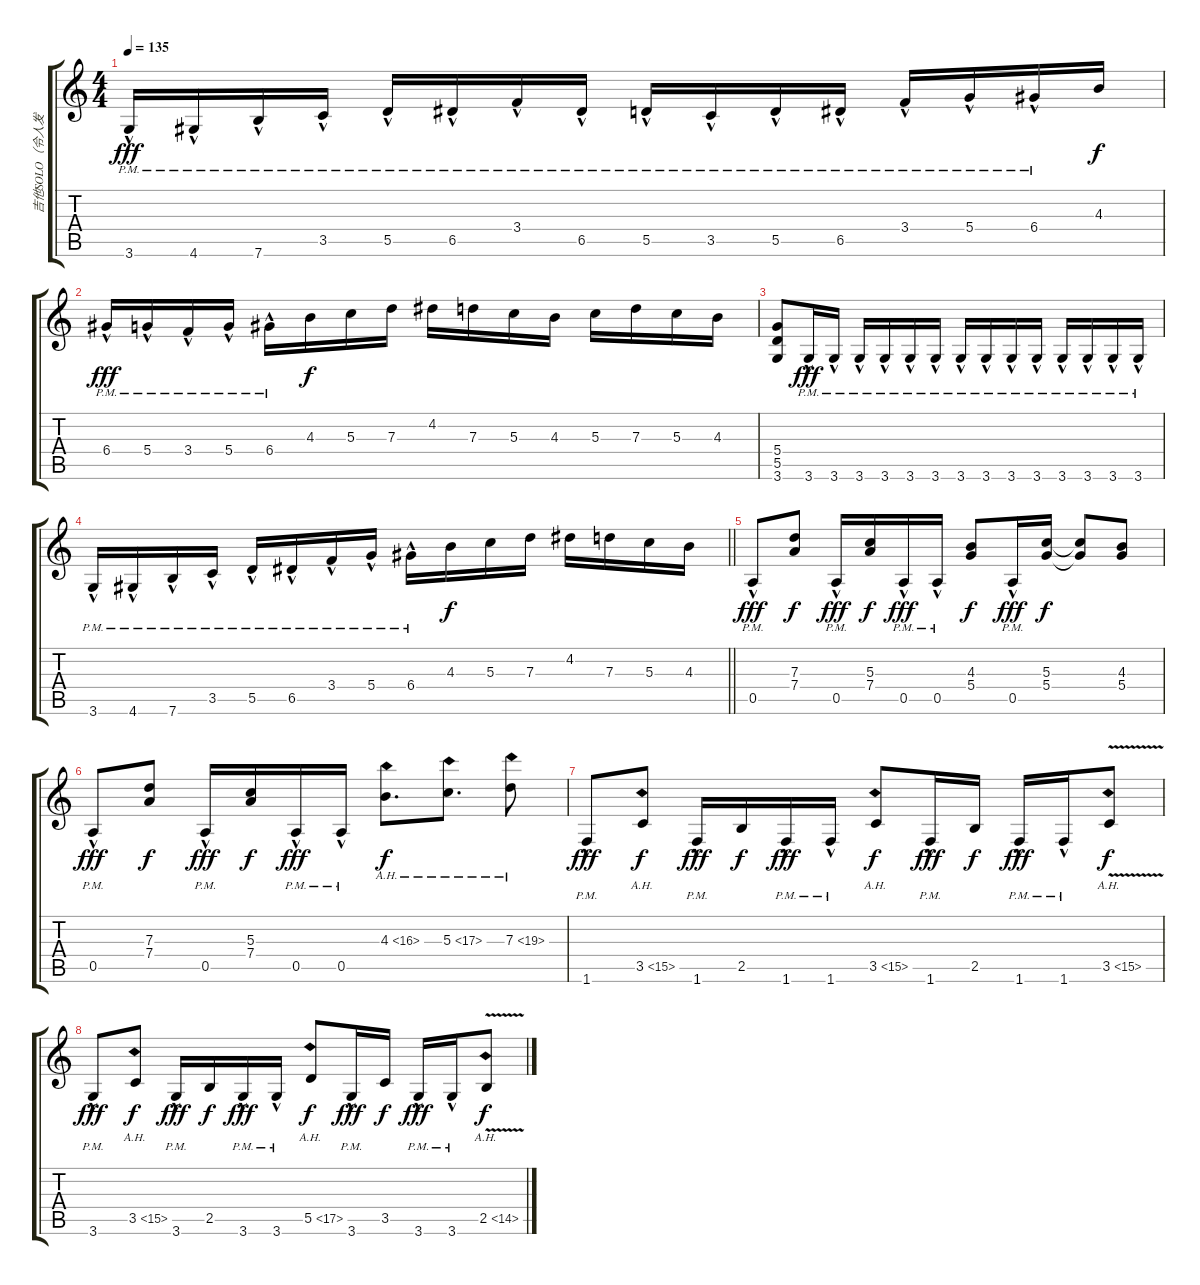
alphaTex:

\track ("吉他SOLO（令人发指的）" "吉他SOLO（令人发") {instrument distortionguitar}
\staff {score tabs}
\tuning (E4 B3 G3 D3 A2 E2) {hide}
\ts (4 4)
\tempo 135
\clef g2
\ks c
3.6{hac pm}.16{dy fff} 4.6{hac pm}.16 7.6{hac pm}.16 3.5{hac pm}.16 5.5{hac pm}.16 6.5{hac pm}.16 3.4{hac pm}.16 6.5{hac pm}.16 5.5{hac pm}.16 3.5{hac pm}.16 5.5{hac pm}.16 6.5{hac pm}.16 3.4{hac pm}.16 5.4{hac pm}.16 6.4{hac pm}.16 4.3.16{dy f} |
6.4{hac pm}.16{dy fff} 5.4{hac pm}.16 3.4{hac pm}.16 5.4{hac pm}.16 6.4{hac pm}.16 4.3.16{dy f} 5.3.16 7.3.16 4.2.16 7.3.16 5.3.16 4.3.16 5.3.16 7.3.16 5.3.16 4.3.16 |
(5.4 5.5 3.6).8 3.6{hac pm}.16{dy fff} 3.6{hac pm}.16 3.6{hac pm}.16 3.6{hac pm}.16 3.6{hac pm}.16 3.6{hac pm}.16 3.6{hac pm}.16 3.6{hac pm}.16 3.6{hac pm}.16 3.6{hac pm}.16 3.6{hac pm}.16 3.6{hac pm}.16 3.6{hac pm}.16 3.6{hac pm}.16 |
\barLineRight lightlight
3.6{hac pm}.16 4.6{hac pm}.16 7.6{hac pm}.16 3.5{hac pm}.16 5.5{hac pm}.16 6.5{hac pm}.16 3.4{hac pm}.16 5.4{hac pm}.16 6.4{hac pm}.16 4.3.16{dy f} 5.3.16 7.3.16 4.2.16 7.3.16 5.3.16 4.3.16 |
0.5{hac pm}.8{dy fff} (7.3 7.4).8{dy f} 0.5{hac pm}.16{dy fff} (5.3 7.4).16{dy f} 0.5{hac pm}.16{dy fff} 0.5{hac pm}.16 (4.3 5.4).8{dy f} 0.5{hac pm}.16{dy fff} (5.3 5.4).16{dy f} (5.3{t} 5.4{t}).8 (4.3 5.4).8 |
0.5{hac pm}.8{dy fff} (7.3 7.4).8{dy f} 0.5{hac pm}.16{dy fff} (5.3 7.4).16{dy f} 0.5{hac pm}.16{dy fff} 0.5{hac pm}.16 4.3{ah 12}.8{d dy f} 5.3{ah 12}.8{d} 7.3{ah 12}.8 |
1.6{hac pm}.8{dy fff} 3.5{ah 12}.8{dy f} 1.6{hac pm}.16{dy fff} 2.5.16{dy f} 1.6{hac pm}.16{dy fff} 1.6{hac pm}.16 3.5{ah 12}.8{dy f} 1.6{hac pm}.16{dy fff} 2.5.16{dy f} 1.6{hac pm}.16{dy fff} 1.6{hac pm}.16 3.5{ah 12 v}.8{dy f} |
3.6{hac pm}.8{dy fff} 3.5{ah 12}.8{dy f} 3.6{hac pm}.16{dy fff} 2.5.16{dy f} 3.6{hac pm}.16{dy fff} 3.6{hac pm}.16 5.5{ah 12}.8{dy f} 3.6{hac pm}.16{dy fff} 3.5.16{dy f} 3.6{hac pm}.16{dy fff} 3.6{hac pm}.16 2.5{ah 12 v}.8{dy f}
